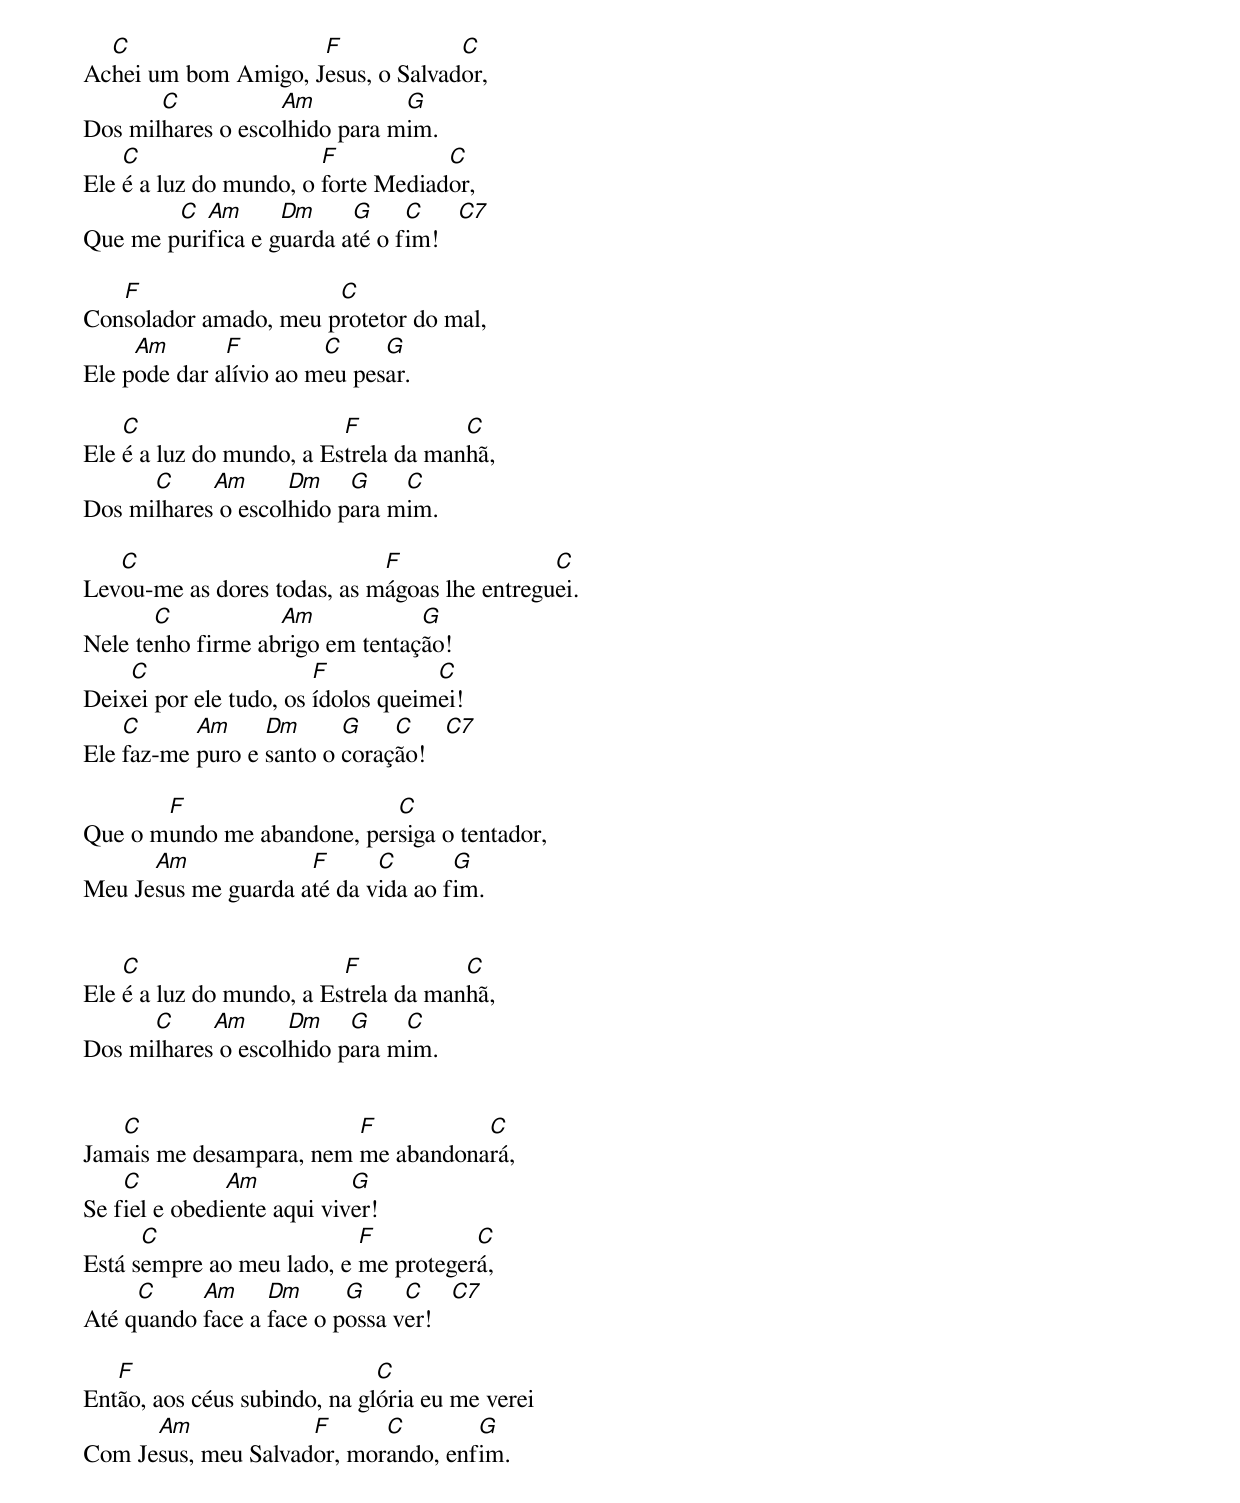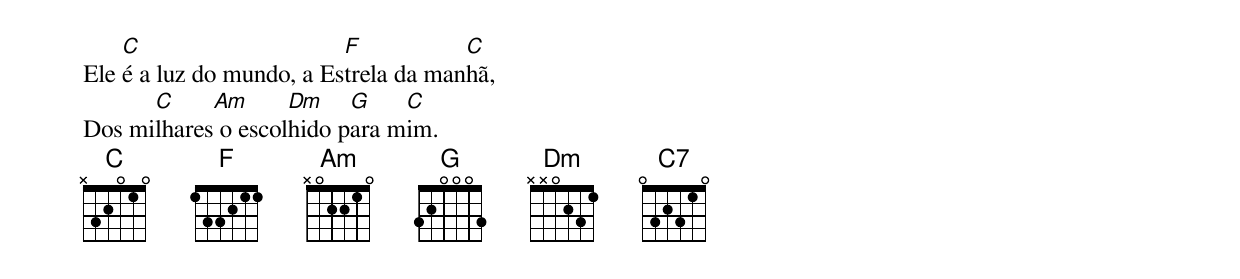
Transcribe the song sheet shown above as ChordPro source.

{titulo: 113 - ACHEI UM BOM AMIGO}
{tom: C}

Ac[C]hei um bom Amigo, J[F]esus, o Salvad[C]or,
Dos mil[C]hares o esco[Am]lhido para m[G]im.
Ele [C]é a luz do mundo, o [F]forte Mediad[C]or,
Que me p[C]uri[Am]fica e g[Dm]uarda a[G]té o f[C]im!   [C7]

Con[F]solador amado, meu p[C]rotetor do mal,
Ele p[Am]ode dar a[F]lívio ao m[C]eu pes[G]ar.

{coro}
Ele [C]é a luz do mundo, a Es[F]trela da man[C]hã,
Dos mi[C]lhares[Am] o escol[Dm]hido p[G]ara m[C]im.
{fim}

Lev[C]ou-me as dores todas, as m[F]ágoas lhe entregu[C]ei.
Nele te[C]nho firme ab[Am]rigo em tentaç[G]ão!
Deix[C]ei por ele tudo, os [F]ídolos queim[C]ei!
Ele [C]faz-me [Am]puro e [Dm]santo o [G]coraç[C]ão!   [C7]

Que o m[F]undo me abandone, per[C]siga o tentador,
Meu Je[Am]sus me guarda a[F]té da v[C]ida ao f[G]im.


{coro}
Ele [C]é a luz do mundo, a Es[F]trela da man[C]hã,
Dos mi[C]lhares[Am] o escol[Dm]hido p[G]ara m[C]im.
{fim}


Jam[C]ais me desampara, nem [F]me abandona[C]rá,
Se f[C]iel e obedi[Am]ente aqui viv[G]er!
Está s[C]empre ao meu lado, e [F]me proteger[C]á,
Até q[C]uando [Am]face a [Dm]face o p[G]ossa v[C]er!   [C7]

Ent[F]ão, aos céus subindo, na gl[C]ória eu me verei
Com Je[Am]sus, meu Salvad[F]or, mor[C]ando, enf[G]im.

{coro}
Ele [C]é a luz do mundo, a Es[F]trela da man[C]hã,
Dos mi[C]lhares[Am] o escol[Dm]hido p[G]ara m[C]im.
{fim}
